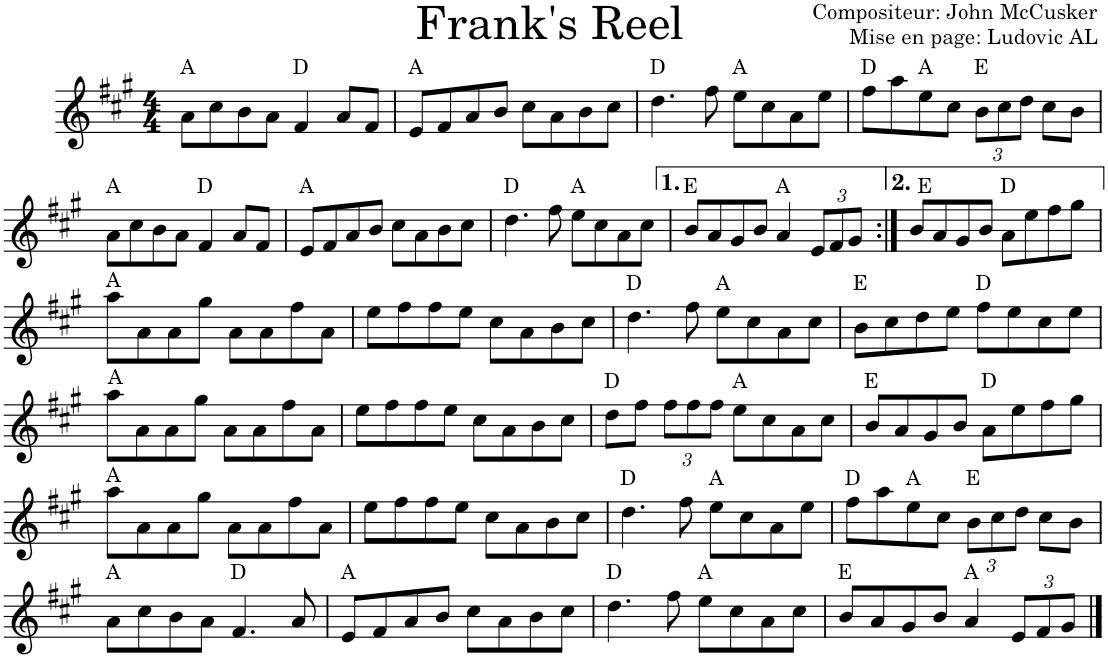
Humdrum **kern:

**kern	**harte
*part1	*part1
*staff1	*
*I"Violon	*
*I'Vln.	*
*clefG2	*
*k[f#c#g#]	*
*M4/4	*
=1	=1
8a\L	A:maj
8cc#\	.
8b\	.
8a\J	.
4f#/	D:maj
8a/L	.
8f#/J	.
=2	=2
8e/L	A:maj
8f#/	.
8a/	.
8b/J	.
8cc#\L	.
8a\	.
8b\	.
8cc#\J	.
=3	=3
4.dd\	D:maj
8ff#\	.
8ee\L	A:maj
8cc#\	.
8a\	.
8ee\J	.
=4	=4
8ff#\L	D:maj
8aa\	.
8ee\	A:maj
8cc#\J	.
*Xbrackettup	*
12b\L	E:maj
12cc#\	.
12dd\J	.
8cc#\L	.
8b\J	.
!!LO:LB:g=z
=5	=5
8a\L	A:maj
8cc#\	.
8b\	.
8a\J	.
4f#/	D:maj
8a/L	.
8f#/J	.
=6	=6
8e/L	A:maj
8f#/	.
8a/	.
8b/J	.
8cc#\L	.
8a\	.
8b\	.
8cc#\J	.
=7	=7
4.dd\	D:maj
8ff#\	.
8ee\L	A:maj
8cc#\	.
8a\	.
8cc#\J	.
=8	=8
8b/L	E:maj
8a/	.
8g#/	.
8b/J	.
4a/	A:maj
12e/L	.
12f#/	.
12g#/J	.
=9:|!	=9:|!
8b/L	E:maj
8a/	.
8g#/	.
8b/J	.
8a\L	D:maj
8ee\	.
8ff#\	.
8gg#\J	.
!!LO:LB:g=z
=10	=10
8aa\L	A:maj
8a\	.
8a\	.
8gg#\J	.
8a\L	.
8a\	.
8ff#\	.
8a\J	.
=11	=11
8ee\L	.
8ff#\	.
8ff#\	.
8ee\J	.
8cc#\L	.
8a\	.
8b\	.
8cc#\J	.
=12	=12
4.dd\	D:maj
8ff#\	.
8ee\L	A:maj
8cc#\	.
8a\	.
8cc#\J	.
=13	=13
8b\L	E:maj
8cc#\	.
8dd\	.
8ee\J	.
8ff#\L	D:maj
8ee\	.
8cc#\	.
8ee\J	.
!!LO:LB:g=z
=14	=14
8aa\L	A:maj
8a\	.
8a\	.
8gg#\J	.
8a\L	.
8a\	.
8ff#\	.
8a\J	.
=15	=15
8ee\L	.
8ff#\	.
8ff#\	.
8ee\J	.
8cc#\L	.
8a\	.
8b\	.
8cc#\J	.
=16	=16
8dd\L	D:maj
8ff#\J	.
12ff#\L	.
12ff#\	.
12ff#\J	.
8ee\L	A:maj
8cc#\	.
8a\	.
8cc#\J	.
=17	=17
8b/L	E:maj
8a/	.
8g#/	.
8b/J	.
8a\L	D:maj
8ee\	.
8ff#\	.
8gg#\J	.
!!LO:LB:g=z
=18	=18
8aa\L	A:maj
8a\	.
8a\	.
8gg#\J	.
8a\L	.
8a\	.
8ff#\	.
8a\J	.
=19	=19
8ee\L	.
8ff#\	.
8ff#\	.
8ee\J	.
8cc#\L	.
8a\	.
8b\	.
8cc#\J	.
=20	=20
4.dd\	D:maj
8ff#\	.
8ee\L	A:maj
8cc#\	.
8a\	.
8ee\J	.
=21	=21
8ff#\L	D:maj
8aa\	.
8ee\	A:maj
8cc#\J	.
12b\L	E:maj
12cc#\	.
12dd\J	.
8cc#\L	.
8b\J	.
!!LO:LB:g=z
=22	=22
8a\L	A:maj
8cc#\	.
8b\	.
8a\J	.
4.f#/	D:maj
8a/	.
=23	=23
8e/L	A:maj
8f#/	.
8a/	.
8b/J	.
8cc#\L	.
8a\	.
8b\	.
8cc#\J	.
=24	=24
4.dd\	D:maj
8ff#\	.
8ee\L	A:maj
8cc#\	.
8a\	.
8cc#\J	.
=25	=25
8b/L	E:maj
8a/	.
8g#/	.
8b/J	.
4a/	A:maj
12e/L	.
12f#/	.
12g#/J	.
==	==
*-	*-
